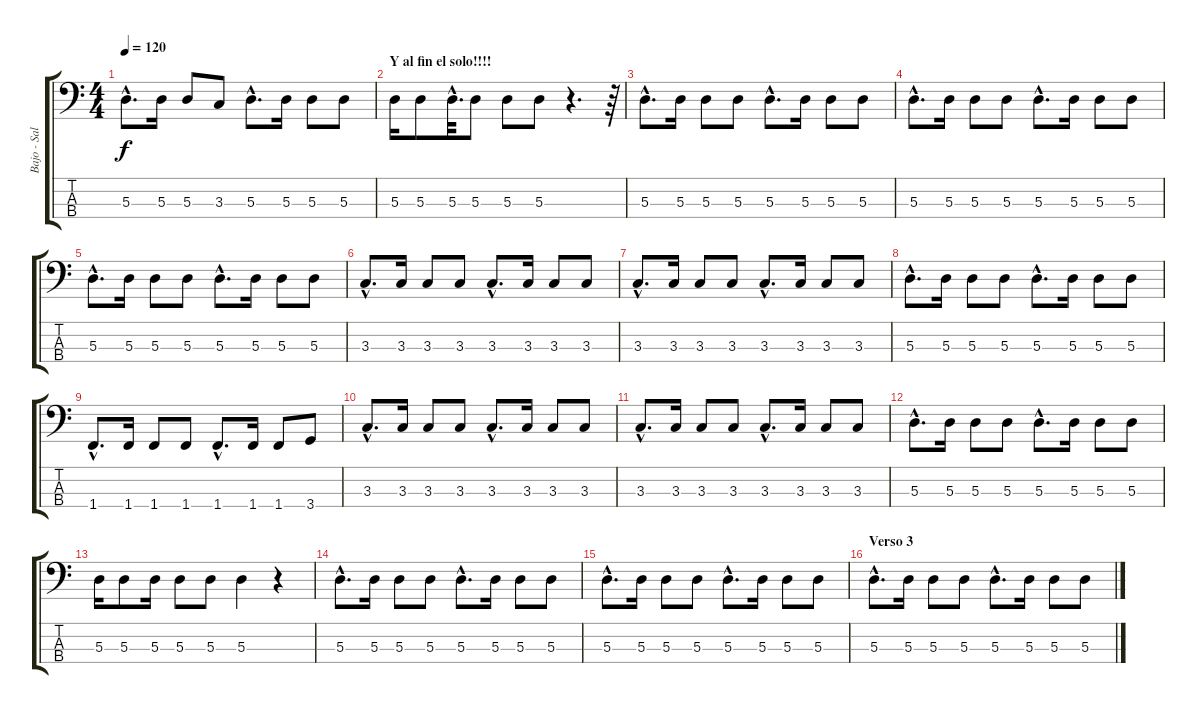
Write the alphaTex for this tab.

\track ("Bajo - Salva" "Bajo - Sal") {instrument electricbassfinger}
\staff {score tabs}
\tuning (G2 D2 A1 E1) {hide}
\ts (4 4)
\tempo 120
\clef f4
\ks c
5.3{hac}.8{d dy f} 5.3.16 5.3.8 3.3.8 5.3{hac}.8{d} 5.3.16 5.3.8 5.3.8 |
\section ("" "Y al fin el solo!!!!")
5.3.16 5.3.8 5.3{hac}.32{d} 5.3.8 5.3.8 5.3.8 r.4{d} r.64 |
5.3{hac}.8{d} 5.3.16 5.3.8 5.3.8 5.3{hac}.8{d} 5.3.16 5.3.8 5.3.8 |
5.3{hac}.8{d} 5.3.16 5.3.8 5.3.8 5.3{hac}.8{d} 5.3.16 5.3.8 5.3.8 |
5.3{hac}.8{d} 5.3.16 5.3.8 5.3.8 5.3{hac}.8{d} 5.3.16 5.3.8 5.3.8 |
3.3{hac}.8{d} 3.3.16 3.3.8 3.3.8 3.3{hac}.8{d} 3.3.16 3.3.8 3.3.8 |
3.3{hac}.8{d} 3.3.16 3.3.8 3.3.8 3.3{hac}.8{d} 3.3.16 3.3.8 3.3.8 |
5.3{hac}.8{d} 5.3.16 5.3.8 5.3.8 5.3{hac}.8{d} 5.3.16 5.3.8 5.3.8 |
1.4{hac}.8{d} 1.4.16 1.4.8 1.4.8 1.4{hac}.8{d} 1.4.16 1.4.8 3.4.8 |
3.3{hac}.8{d} 3.3.16 3.3.8 3.3.8 3.3{hac}.8{d} 3.3.16 3.3.8 3.3.8 |
3.3{hac}.8{d} 3.3.16 3.3.8 3.3.8 3.3{hac}.8{d} 3.3.16 3.3.8 3.3.8 |
5.3{hac}.8{d} 5.3.16 5.3.8 5.3.8 5.3{hac}.8{d} 5.3.16 5.3.8 5.3.8 |
5.3.16 5.3.8 5.3.16 5.3.8 5.3.8 5.3.4 r.4 |
5.3{hac}.8{d} 5.3.16 5.3.8 5.3.8 5.3{hac}.8{d} 5.3.16 5.3.8 5.3.8 |
5.3{hac}.8{d} 5.3.16 5.3.8 5.3.8 5.3{hac}.8{d} 5.3.16 5.3.8 5.3.8 |
\section ("" "Verso 3")
5.3{hac}.8{d} 5.3.16 5.3.8 5.3.8 5.3{hac}.8{d} 5.3.16 5.3.8 5.3.8
